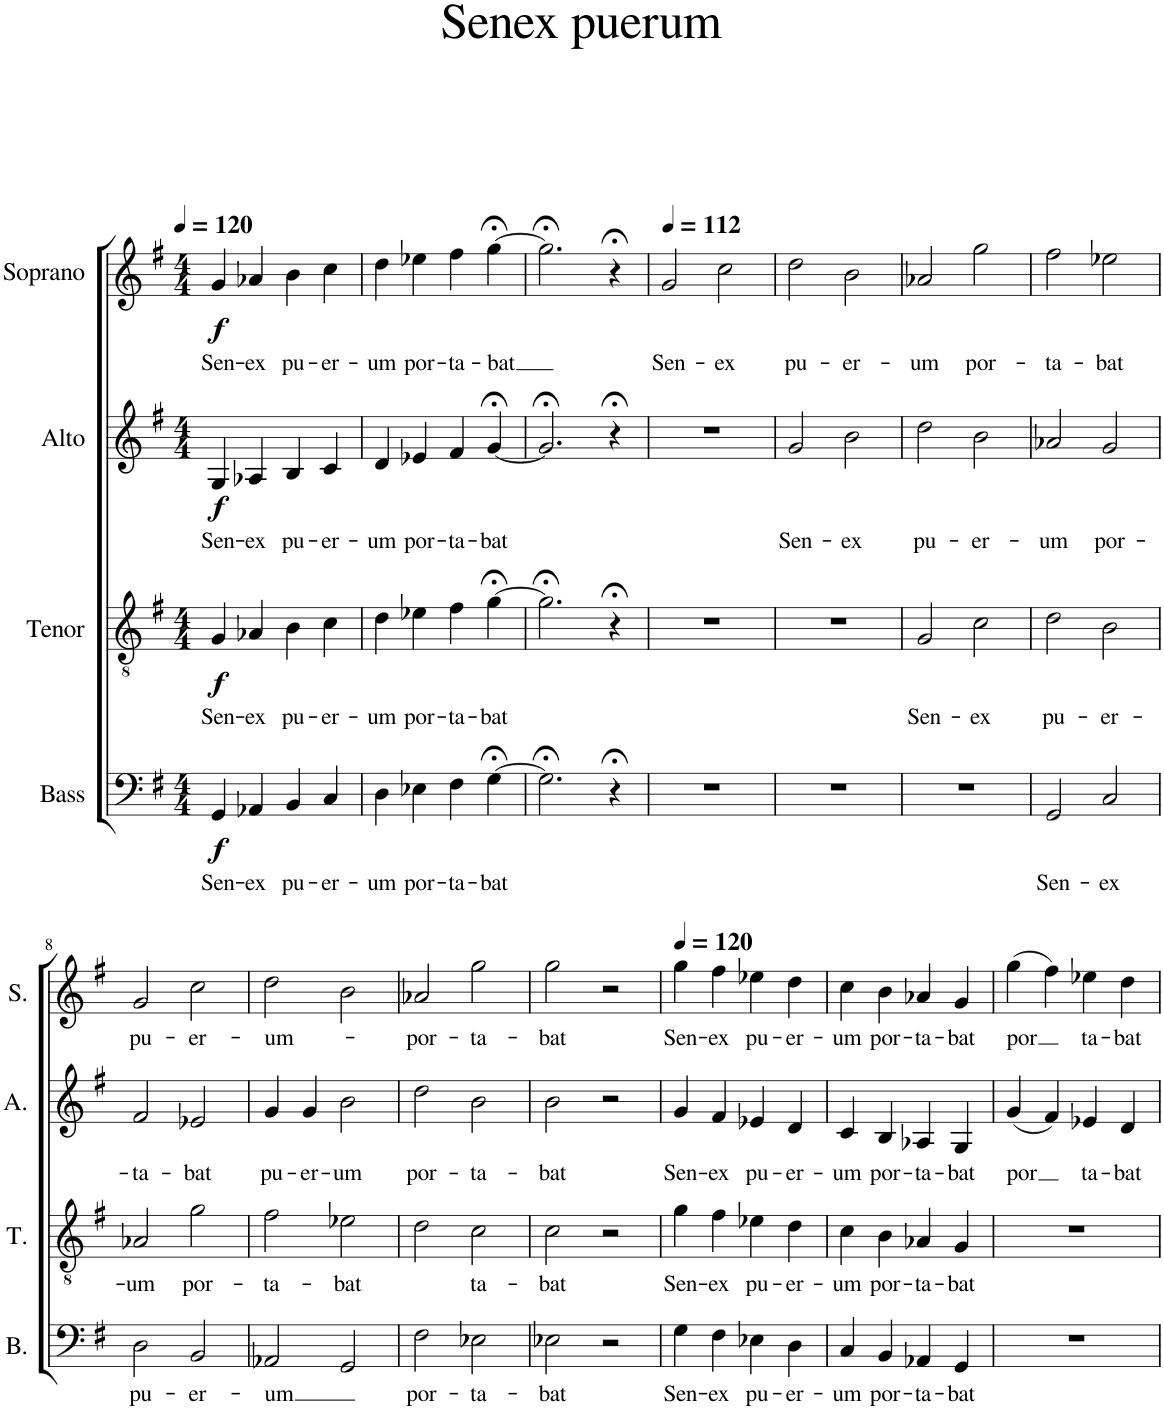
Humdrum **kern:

**kern	**text	**dynam	**kern	**text	**dynam	**kern	**text	**dynam	**kern	**text	**dynam
*part4	*part4	*part4	*part3	*part3	*part3	*part2	*part2	*part2	*part1	*part1	*part1
*staff4	*staff4	*staff4	*staff3	*staff3	*staff3	*staff2	*staff2	*staff2	*staff1	*staff1	*staff1
*I"Bass	*	*	*I"Tenor	*	*	*I"Alto	*	*	*I"Soprano	*	*
*I'B.	*	*	*I'T.	*	*	*I'A.	*	*	*I'S.	*	*
*clefF4	*	*	*clefGv2	*	*	*clefG2	*	*	*clefG2	*	*
*k[f#]	*	*	*k[f#]	*	*	*k[f#]	*	*	*k[f#]	*	*
*M4/4	*	*	*M4/4	*	*	*M4/4	*	*	*M4/4	*	*
*MM120	*	*	*MM120	*	*	*MM120	*	*	*MM120	*	*
=1	=1	=1	=1	=1	=1	=1	=1	=1	=1	=1	=1
!	!LO:LY:b	!LO:DY:b	!	!LO:LY:b	!LO:DY:b	!	!LO:LY:b	!LO:DY:b	!	!LO:LY:b	!LO:DY:b
4GG/	Sen-	f	4G/	Sen-	f	4G/	Sen-	f	4g/	Sen-	f
!	!LO:LY:b	!	!	!LO:LY:b	!	!	!LO:LY:b	!	!	!LO:LY:b	!
4AA-X/	-ex	.	4A-X/	-ex	.	4A-X/	-ex	.	4a-X/	-ex	.
!	!LO:LY:b	!	!	!LO:LY:b	!	!	!LO:LY:b	!	!	!LO:LY:b	!
4BB/	pu-	.	4B\	pu-	.	4B/	pu-	.	4b\	pu-	.
!	!LO:LY:b	!	!	!LO:LY:b	!	!	!LO:LY:b	!	!	!LO:LY:b	!
4C/	-er-	.	4c\	-er-	.	4c/	-er-	.	4cc\	-er-	.
=2	=2	=2	=2	=2	=2	=2	=2	=2	=2	=2	=2
!	!LO:LY:b	!	!	!LO:LY:b	!	!	!LO:LY:b	!	!	!LO:LY:b	!
4D\	-um	.	4d\	-um	.	4d/	-um	.	4dd\	-um	.
!	!LO:LY:b	!	!	!LO:LY:b	!	!	!LO:LY:b	!	!	!LO:LY:b	!
4E-X\	por-	.	4e-X\	por-	.	4e-X/	por-	.	4ee-X\	por-	.
!	!LO:LY:b	!	!	!LO:LY:b	!	!	!LO:LY:b	!	!	!LO:LY:b	!
4F#\	-ta-	.	4f#\	-ta-	.	4f#/	-ta-	.	4ff#\	-ta-	.
!	!LO:LY:b	!	!	!LO:LY:b	!	!	!LO:LY:b	!	!	!LO:LY:b	!
[4G;<\	-bat	.	[4g;<\	-bat	.	[4g;</	-bat	.	[4gg;<\	-bat	.
=3	=3	=3	=3	=3	=3	=3	=3	=3	=3	=3	=3
2.G;<\]	.	.	2.g;<\]	.	.	2.g;</]	.	.	2.gg;<\]	.	.
4r;<	.	.	4r;<	.	.	4r;<	.	.	4r;<	.	.
=4	=4	=4	=4	=4	=4	=4	=4	=4	=4	=4	=4
*	*	*	*	*	*	*	*	*	*MM112	*	*
!	!	!	!	!	!	!	!	!	!	!LO:LY:b	!
1r	.	.	1r	.	.	1r	.	.	2g/	Sen-	.
!	!	!	!	!	!	!	!	!	!	!LO:LY:b	!
.	.	.	.	.	.	.	.	.	2cc\	-ex	.
=5	=5	=5	=5	=5	=5	=5	=5	=5	=5	=5	=5
!	!	!	!	!	!	!	!LO:LY:b	!	!	!LO:LY:b	!
1r	.	.	1r	.	.	2g/	Sen-	.	2dd\	pu-	.
!	!	!	!	!	!	!	!LO:LY:b	!	!	!LO:LY:b	!
.	.	.	.	.	.	2b\	-ex	.	2b\	-er-	.
=6	=6	=6	=6	=6	=6	=6	=6	=6	=6	=6	=6
!	!	!	!	!LO:LY:b	!	!	!LO:LY:b	!	!	!LO:LY:b	!
1r	.	.	2G/	Sen-	.	2dd\	pu-	.	2a-X/	-um	.
!	!	!	!	!LO:LY:b	!	!	!LO:LY:b	!	!	!LO:LY:b	!
.	.	.	2c\	-ex	.	2b\	-er-	.	2gg\	por-	.
=7	=7	=7	=7	=7	=7	=7	=7	=7	=7	=7	=7
!	!LO:LY:b	!	!	!LO:LY:b	!	!	!LO:LY:b	!	!	!LO:LY:b	!
2GG/	Sen-	.	2d\	pu-	.	2a-X/	-um	.	2ff#\	-ta-	.
!	!LO:LY:b	!	!	!LO:LY:b	!	!	!LO:LY:b	!	!	!LO:LY:b	!
2C/	-ex	.	2B\	-er-	.	2g/	por-	.	2ee-X\	-bat	.
!!LO:LB:g=z
=8	=8	=8	=8	=8	=8	=8	=8	=8	=8	=8	=8
!	!LO:LY:b	!	!	!LO:LY:b	!	!	!LO:LY:b	!	!	!LO:LY:b	!
2D\	pu-	.	2A-X/	-um	.	2f#/	-ta-	.	2g/	pu-	.
!	!LO:LY:b	!	!	!LO:LY:b	!	!	!LO:LY:b	!	!	!LO:LY:b	!
2BB/	-er-	.	2g\	por-	.	2e-X/	-bat	.	2cc\	-er-	.
=9	=9	=9	=9	=9	=9	=9	=9	=9	=9	=9	=9
!	!LO:LY:b	!	!	!LO:LY:b	!	!	!LO:LY:b	!	!	!LO:LY:b	!
2AA-X/	-um	.	2f#\	-ta-	.	4g/	pu-	.	2dd\	-um-	.
!	!	!	!	!	!	!	!LO:LY:b	!	!	!	!
.	.	.	.	.	.	4g/	-er-	.	.	.	.
!	!	!	!	!LO:LY:b	!	!	!LO:LY:b	!	!	!	!
2GG/	.	.	2e-X\	-bat	.	2b\	-um	.	2b\	.	.
=10	=10	=10	=10	=10	=10	=10	=10	=10	=10	=10	=10
!	!LO:LY:b	!	!	!	!	!	!LO:LY:b	!	!	!LO:LY:b	!
2F#\	por-	.	2d\	.	.	2dd\	por-	.	2a-X/	-por-	.
!	!LO:LY:b	!	!	!LO:LY:b	!	!	!LO:LY:b	!	!	!LO:LY:b	!
2E-X\	-ta-	.	2c\	-ta-	.	2b\	-ta-	.	2gg\	-ta-	.
=11	=11	=11	=11	=11	=11	=11	=11	=11	=11	=11	=11
!	!LO:LY:b	!	!	!LO:LY:b	!	!	!LO:LY:b	!	!	!LO:LY:b	!
2E-X\	-bat	.	2c\	-bat	.	2b\	-bat	.	2gg\	-bat	.
2r	.	.	2r	.	.	2r	.	.	2r	.	.
=12	=12	=12	=12	=12	=12	=12	=12	=12	=12	=12	=12
*	*	*	*	*	*	*	*	*	*MM120	*	*
!	!LO:LY:b	!	!	!LO:LY:b	!	!	!LO:LY:b	!	!	!LO:LY:b	!
4G\	Sen-	.	4g\	Sen-	.	4g/	Sen-	.	4gg\	Sen-	.
!	!LO:LY:b	!	!	!LO:LY:b	!	!	!LO:LY:b	!	!	!LO:LY:b	!
4F#\	-ex	.	4f#\	-ex	.	4f#/	-ex	.	4ff#\	-ex	.
!	!LO:LY:b	!	!	!LO:LY:b	!	!	!LO:LY:b	!	!	!LO:LY:b	!
4E-X\	pu-	.	4e-X\	pu-	.	4e-X/	pu-	.	4ee-X\	pu-	.
!	!LO:LY:b	!	!	!LO:LY:b	!	!	!LO:LY:b	!	!	!LO:LY:b	!
4D\	-er-	.	4d\	-er-	.	4d/	-er-	.	4dd\	-er-	.
=13	=13	=13	=13	=13	=13	=13	=13	=13	=13	=13	=13
!	!LO:LY:b	!	!	!LO:LY:b	!	!	!LO:LY:b	!	!	!LO:LY:b	!
4C/	-um	.	4c\	-um	.	4c/	-um	.	4cc\	-um	.
!	!LO:LY:b	!	!	!LO:LY:b	!	!	!LO:LY:b	!	!	!LO:LY:b	!
4BB/	por-	.	4B\	por-	.	4B/	por-	.	4b\	por-	.
!	!LO:LY:b	!	!	!LO:LY:b	!	!	!LO:LY:b	!	!	!LO:LY:b	!
4AA-X/	-ta-	.	4A-X/	-ta-	.	4A-X/	-ta-	.	4a-X/	-ta-	.
!	!LO:LY:b	!	!	!LO:LY:b	!	!	!LO:LY:b	!	!	!LO:LY:b	!
4GG/	-bat	.	4G/	-bat	.	4G/	-bat	.	4g/	-bat	.
=14	=14	=14	=14	=14	=14	=14	=14	=14	=14	=14	=14
!	!	!	!	!	!	!	!LO:LY:b	!	!	!LO:LY:b	!
1r	.	.	1r	.	.	(4g/	por	.	(4gg\	por	.
.	.	.	.	.	.	4f#/)	.	.	4ff#\)	.	.
!	!	!	!	!	!	!	!LO:LY:b	!	!	!LO:LY:b	!
.	.	.	.	.	.	4e-X/	ta-	.	4ee-X\	ta-	.
!	!	!	!	!	!	!	!LO:LY:b	!	!	!LO:LY:b	!
.	.	.	.	.	.	4d/	-bat	.	4dd\	-bat	.
=	=	=	=	=	=	=	=	=	=	=	=
*-	*-	*-	*-	*-	*-	*-	*-	*-	*-	*-	*-
